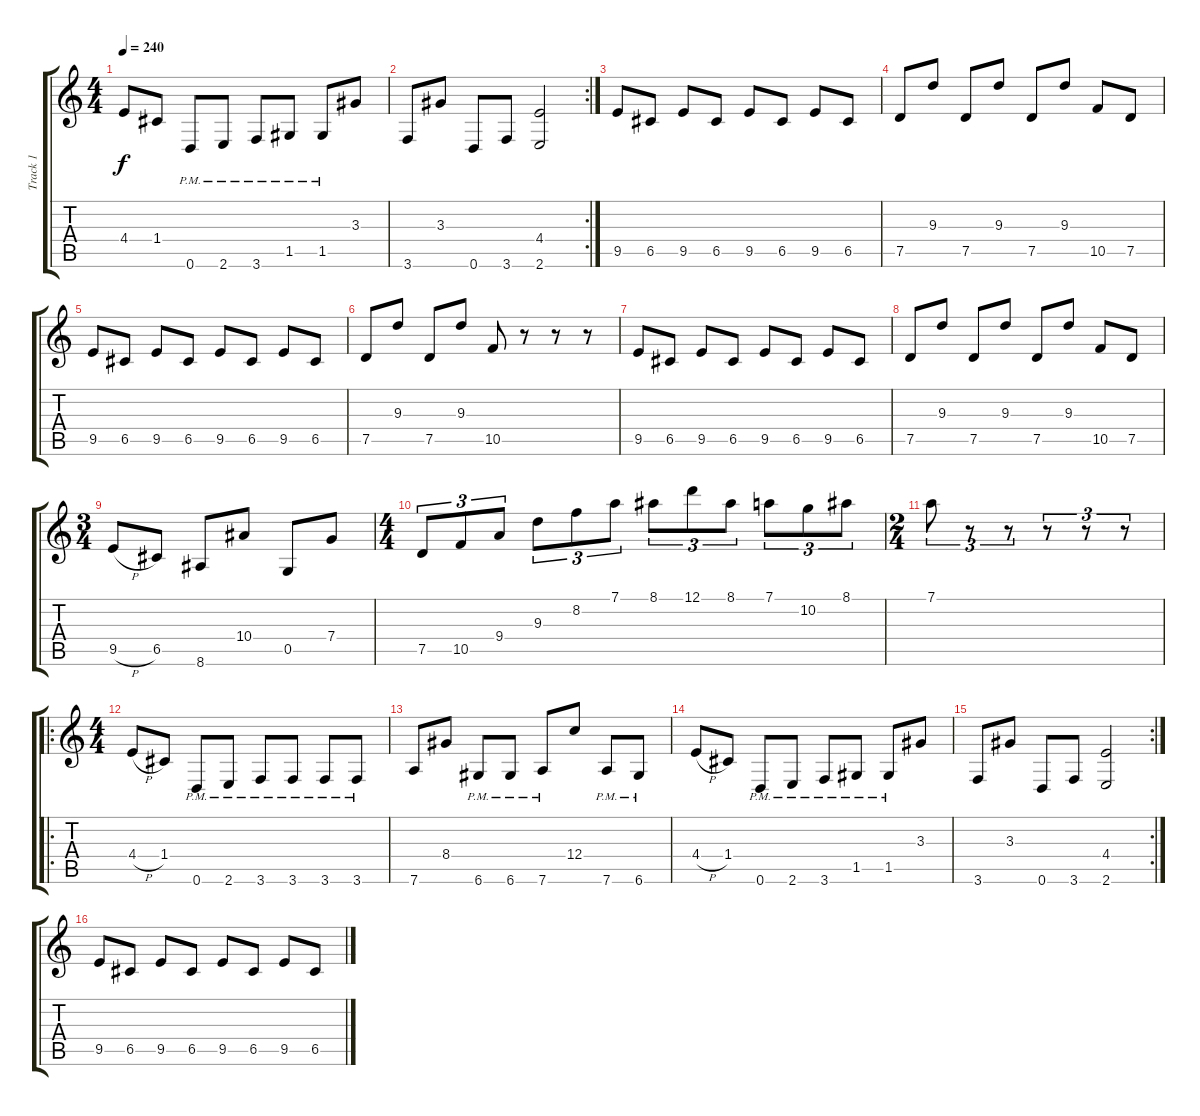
\track ("Track 1" "Track 1") {instrument distortionguitar}
\staff {score tabs}
\tuning (D4 A3 F3 C3 G2 D2) {hide}
\ts (4 4)
\tempo 240
\clef g2
\ks c
4.4.8{dy f} 1.4.8 0.6{pm}.8 2.6{pm}.8 3.6{pm}.8 1.5{pm}.8 1.5{pm}.8 3.3.8 |
\rc 2
3.6.8 3.3.8 0.6.8 3.6.8 (4.4 2.6).2 |
9.5.8 6.5.8 9.5.8 6.5.8 9.5.8 6.5.8 9.5.8 6.5.8 |
7.5.8 9.3.8 7.5.8 9.3.8 7.5.8 9.3.8 10.5.8 7.5.8 |
9.5.8 6.5.8 9.5.8 6.5.8 9.5.8 6.5.8 9.5.8 6.5.8 |
7.5.8 9.3.8 7.5.8 9.3.8 10.5.8 r.8 r.8 r.8 |
9.5.8 6.5.8 9.5.8 6.5.8 9.5.8 6.5.8 9.5.8 6.5.8 |
7.5.8 9.3.8 7.5.8 9.3.8 7.5.8 9.3.8 10.5.8 7.5.8 |
\ts (3 4)
9.5{h}.8 6.5.8 8.6.8 10.4.8 0.5.8 7.4.8 |
\ts (4 4)
7.5.8{tu (3 2)} 10.5.8{tu (3 2)} 9.4.8{tu (3 2)} 9.3.8{tu (3 2)} 8.2.8{tu (3 2)} 7.1.8{tu (3 2)} 8.1.8{tu (3 2)} 12.1.8{tu (3 2)} 8.1.8{tu (3 2)} 7.1.8{tu (3 2)} 10.2.8{tu (3 2)} 8.1.8{tu (3 2)} |
\ts (2 4)
7.1.8{tu (3 2)} r.8{tu (3 2)} r.8{tu (3 2)} r.8{tu (3 2)} r.8{tu (3 2)} r.8{tu (3 2)} |
\ro
\ts (4 4)
4.4{h}.8 1.4.8 0.6{pm}.8 2.6{pm}.8 3.6{pm}.8 3.6{pm}.8 3.6{pm}.8 3.6{pm}.8 |
7.6.8 8.4.8 6.6{pm}.8 6.6{pm}.8 7.6{pm}.8 12.4.8 7.6{pm}.8 6.6{pm}.8 |
4.4{h}.8 1.4.8 0.6{pm}.8 2.6{pm}.8 3.6{pm}.8 1.5{pm}.8 1.5{pm}.8 3.3.8 |
\rc 2
3.6.8 3.3.8 0.6.8 3.6.8 (4.4 2.6).2 |
9.5.8 6.5.8 9.5.8 6.5.8 9.5.8 6.5.8 9.5.8 6.5.8
